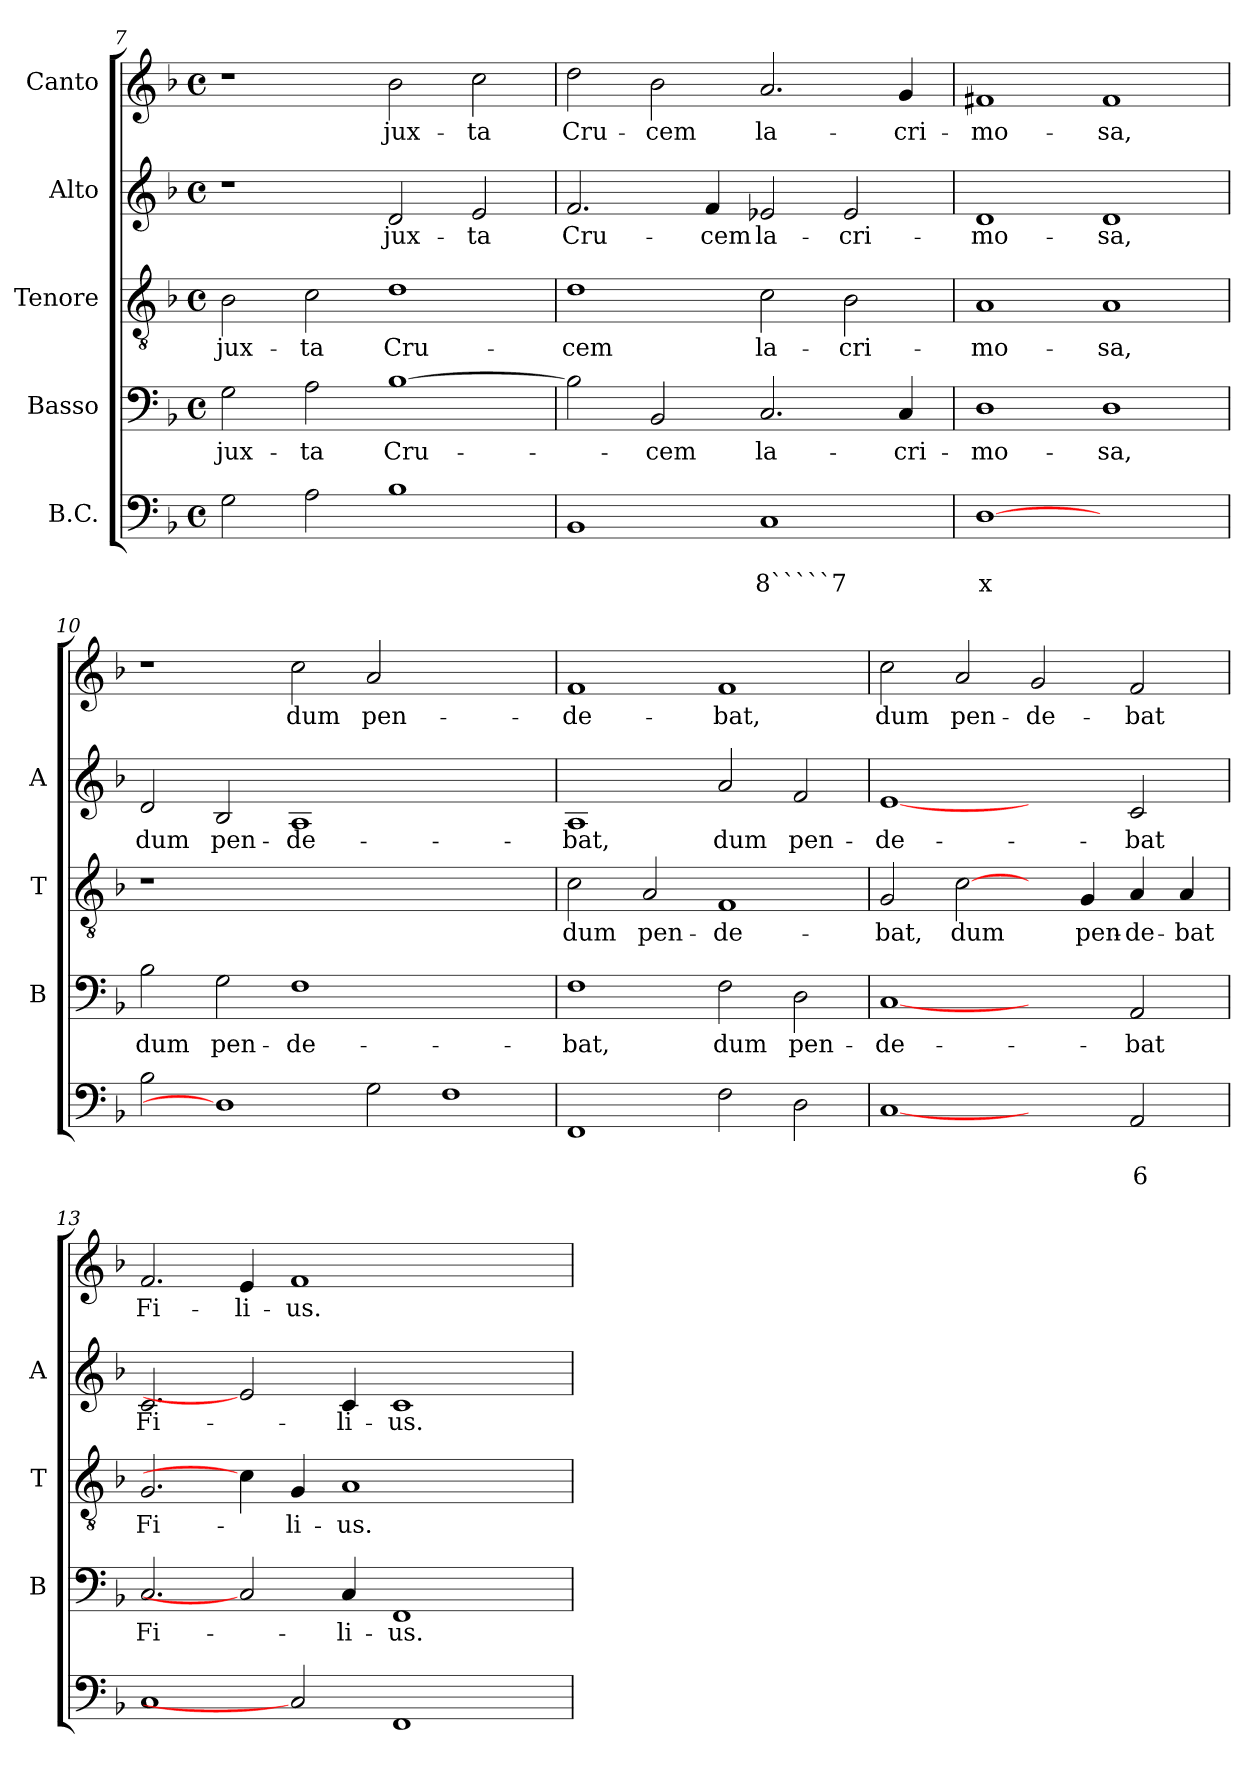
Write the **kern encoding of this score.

**kern	**text	**text	**kern	**text	**kern	**text	**kern	**text	**kern	**text
*part5	*part5	*part5	*part4	*part4	*part3	*part3	*part2	*part2	*part1	*part1
*staff5	*staff5	*staff5	*staff4	*staff4	*staff3	*staff3	*staff2	*staff2	*staff1	*staff1
*I"B.C.	*	*	*I"Basso	*	*I"Tenore	*	*I"Alto	*	*I"Canto	*
*	*	*	*I'B	*	*I'T	*	*I'A	*	*	*
*clefF4	*	*	*clefF4	*	*clefGv2	*	*clefG2	*	*clefG2	*
*k[b-]	*	*	*k[b-]	*	*k[b-]	*	*k[b-]	*	*k[b-]	*
*F:	*	*	*F:	*	*F:	*	*F:	*	*F:	*
*M4/4	*	*	*M4/4	*	*M4/4	*	*M4/4	*	*M4/4	*
*met(c)	*	*	*met(c)	*	*met(c)	*	*met(c)	*	*met(c)	*
=7	=7	=7	=7	=7	=7	=7	=7	=7	=7	=7
!	!	!	!	!LO:LY:b	!	!LO:LY:b	!	!	!	!
2G\	.	.	2G\	jux-	2B-\	jux-	1r	.	1r	.
!	!	!	!	!LO:LY:b	!	!LO:LY:b	!	!	!	!
2A\	.	.	2A\	-ta	2c\	-ta	.	.	.	.
!	!	!	!	!LO:LY:b	!	!LO:LY:b	!	!LO:LY:b	!	!LO:LY:b
1B-	.	.	[1B-	Cru-	1d	Cru-	2d/	jux-	2b-\	jux-
!	!	!	!	!	!	!	!	!LO:LY:b	!	!LO:LY:b
.	.	.	.	.	.	.	2e/	-ta	2cc\	-ta
!!LO:LB:g=z
=8	=8	=8	=8	=8	=8	=8	=8	=8	=8	=8
!	!	!	!	!	!	!LO:LY:b	!	!LO:LY:b	!	!LO:LY:b
1BB-	.	.	2B-\]	.	1d	-cem	2.f/	Cru-	2dd\	Cru-
!	!	!	!	!LO:LY:b	!	!	!	!	!	!LO:LY:b
.	.	.	2BB-/	-cem	.	.	.	.	2b-\	-cem
!	!	!	!	!	!	!	!	!LO:LY:b	!	!
.	.	.	.	.	.	.	4f/	-cem	.	.
!	!	!LO:LY:b	!	!LO:LY:b	!	!LO:LY:b	!	!LO:LY:b	!	!LO:LY:b
1C	.	8`````7	2.C/	la-	2c\	la-	2e-X/	la-	2.a/	la-
!	!	!	!	!	!	!LO:LY:b	!	!LO:LY:b	!	!
.	.	.	.	.	2B-\	-cri-	2e-/	-cri-	.	.
!	!	!	!	!LO:LY:b	!	!	!	!	!	!LO:LY:b
.	.	.	4C/	-cri-	.	.	.	.	4g/	-cri-
=9	=9	=9	=9	=9	=9	=9	=9	=9	=9	=9
!	!	!LO:LY:b	!	!LO:LY:b	!	!LO:LY:b	!	!LO:LY:b	!	!LO:LY:b
[1D	.	x	1D	-mo-	1A	-mo-	1d	-mo-	1f#X	-mo-
!	!	!	!	!LO:LY:b	!	!LO:LY:b	!	!LO:LY:b	!	!LO:LY:b
1ryy	.	.	1D	-sa,	1A	-sa,	1d	-sa,	1f#	-sa,
=10	=10	=10	=10	=10	=10	=10	=10	=10	=10	=10
!	!	!	!	!LO:LY:b	!	!	!	!LO:LY:b	!	!
2B-\	.	.	2B-\	dum	1r	.	2d/	dum	1r	.
!	!	!	!	!LO:LY:b	!	!	!	!LO:LY:b	!	!
1D]	.	.	2G\	pen-	.	.	2B-/	pen-	.	.
!	!	!	!	!LO:LY:b	!	!	!	!LO:LY:b	!	!LO:LY:b
.	.	.	1F	-de-	0ryy	.	1A	-de-	2cc\	dum
!	!	!	!	!	!	!	!	!	!	!LO:LY:b
2G\	.	.	.	.	.	.	.	.	2a/	pen-
1F	.	.	1ryy	.	.	.	1ryy	.	1ryy	.
=11	=11	=11	=11	=11	=11	=11	=11	=11	=11	=11
!	!	!	!	!LO:LY:b	!	!LO:LY:b	!	!LO:LY:b	!	!LO:LY:b
1FF	.	.	1F	-bat,	2c\	dum	1A	-bat,	1f	-de-
!	!	!	!	!	!	!LO:LY:b	!	!	!	!
.	.	.	.	.	2A/	pen-	.	.	.	.
!	!	!	!	!LO:LY:b	!	!LO:LY:b	!	!LO:LY:b	!	!LO:LY:b
2F\	.	.	2F\	dum	1F	-de-	2a/	dum	1f	-bat,
!	!	!	!	!LO:LY:b	!	!	!	!LO:LY:b	!	!
2D\	.	.	2D\	pen-	.	.	2f/	pen-	.	.
=12	=12	=12	=12	=12	=12	=12	=12	=12	=12	=12
!	!	!	!	!LO:LY:b	!	!LO:LY:b	!	!LO:LY:b	!	!LO:LY:b
[1C	.	.	[1C	-de-	2G/	-bat,	[1e	-de-	2cc\	dum
!	!	!	!	!	!	!LO:LY:b	!	!	!	!LO:LY:b
.	.	.	.	.	[2c\	dum	.	.	2a/	pen-
!	!	!	!	!	!	!	!	!	!	!LO:LY:b
2ryy	.	.	2ryy	.	4ryy	.	2ryy	.	2g/	-de-
!	!	!	!	!	!	!LO:LY:b	!	!	!	!
.	.	.	.	.	4G/	pen-	.	.	.	.
!	!	!LO:LY:b	!	!LO:LY:b	!	!LO:LY:b	!	!LO:LY:b	!	!LO:LY:b
2AA/	.	6	2AA/	-bat	4A/	-de-	2c/	-bat	2f/	-bat
!	!	!	!	!	!	!LO:LY:b	!	!	!	!
.	.	.	.	.	4A/	-bat	.	.	.	.
=13	=13	=13	=13	=13	=13	=13	=13	=13	=13	=13
!	!	!	!	!LO:LY:b	!	!LO:LY:b	!	!LO:LY:b	!	!LO:LY:b
1C	.	.	2.C/	Fi-	2.G/	Fi-	2.c/	Fi-	2.f/	Fi-
!	!	!	!	!	!	!	!	!	!	!LO:LY:b
.	.	.	2C]	.	4c\]	.	2e]	.	4e/	-li-
!	!	!	!	!	!	!LO:LY:b	!	!	!	!LO:LY:b
2C]	.	.	.	.	4G/	-li-	.	.	1f	-us.
!	!	!	!	!LO:LY:b	!	!LO:LY:b	!	!LO:LY:b	!	!
.	.	.	4C/	-li-	1A	-us.	4c/	-li-	.	.
!	!	!	!	!LO:LY:b	!	!	!	!LO:LY:b	!	!
1FF	.	.	1FF	-us.	.	.	1c	-us.	.	.
.	.	.	.	.	.	.	.	.	2ryy	.
.	.	.	.	.	4ryy	.	.	.	.	.
=	=	=	=	=	=	=	=	=	=	=
*-	*-	*-	*-	*-	*-	*-	*-	*-	*-	*-
